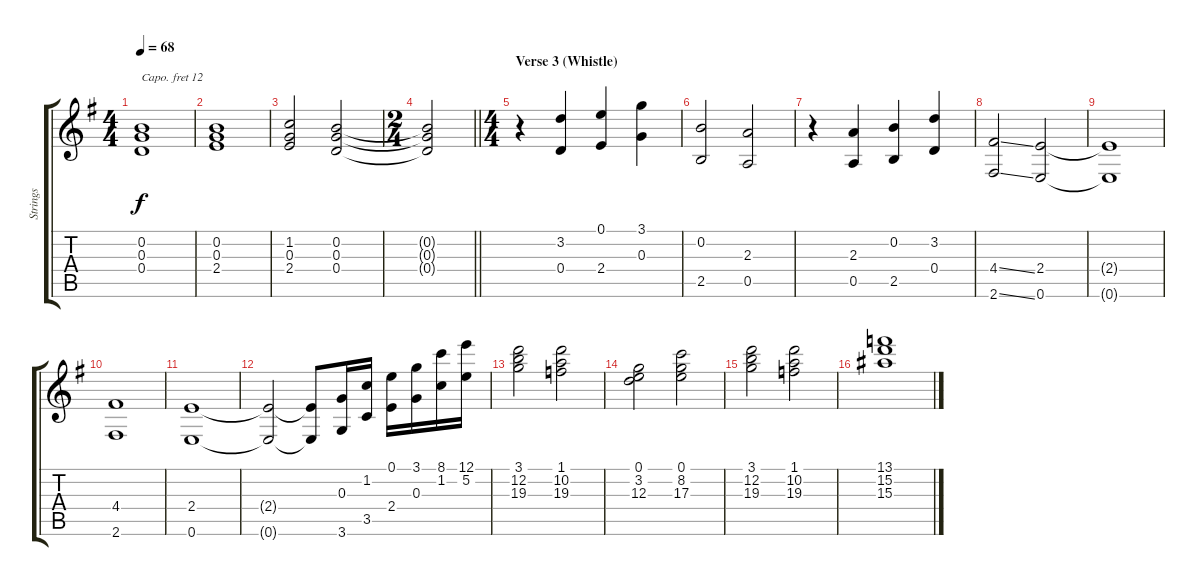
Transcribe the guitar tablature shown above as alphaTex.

\track ("Strings" "Strings") {instrument stringensemble1}
\staff {score tabs}
\capo 12
\tuning (E4 B3 G3 D3 A2 E2) {hide}
\ts (4 4)
\tempo 68
\clef g2
\ks g
(0.2 0.3 0.4).1{dy f} |
(0.2 0.3 2.4).1 |
(1.2 0.3 2.4).2 (0.2 0.3 0.4).2 |
\ts (2 4)
\barLineRight lightlight
(0.2{t} 0.3{t} 0.4{t}).2 |
\ts (4 4)
\section ("" "Verse 3 (Whistle)")
r.4 (3.2 0.4).4 (0.1 2.4).4 (3.1 0.3).4 |
(0.2 2.5).2 (2.3 0.5).2 |
r.4 (2.3 0.5).4 (0.2 2.5).4 (3.2 0.4).4 |
(4.4{ss} 2.6{ss}).2 (2.4 0.6).2 |
(2.4{t} 0.6{t}).1 |
(4.4 2.6).1 |
(2.4 0.6).1 |
(2.4{t} 0.6{t}).2 (2.4{t} 0.6{t}).8{volume 10} (0.3 3.6).16 (1.2 3.5).16 (0.1 2.4).16 (3.1 0.3).16 (8.1 1.2).16 (12.1 5.2).16 |
(3.1 12.2 19.3).2 (1.1 10.2 19.3).2{volume 6} |
(0.1 3.2 12.3).2 (0.1 8.2 17.3).2 |
(3.1 12.2 19.3).2 (1.1 10.2 19.3).2 |
(13.1 15.2 15.3).1
